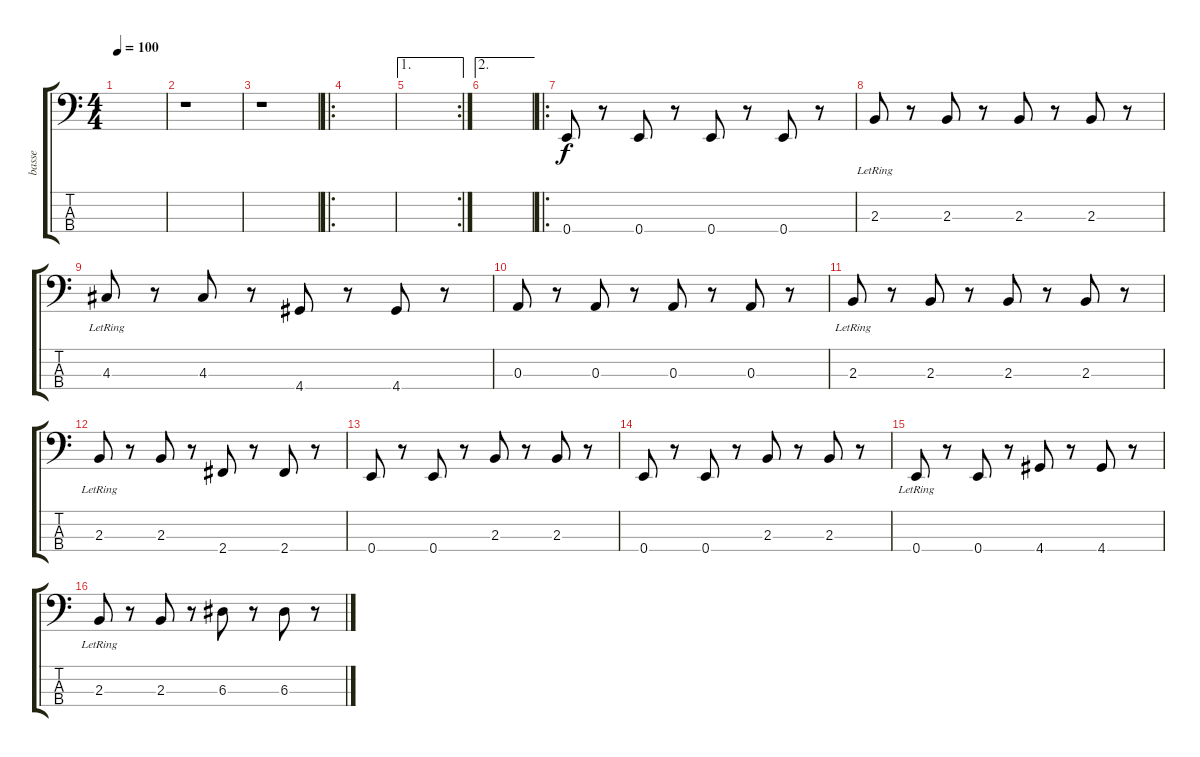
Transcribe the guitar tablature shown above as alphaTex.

\track ("basse" "basse") {instrument fretlessbass}
\staff {score tabs}
\tuning (G2 D2 A1 E1) {hide}
\ts (4 4)
\tempo 100
\clef f4
\ks c
|
r.1 |
r.1 |
\ro
|
\ae 1
\rc 2
|
\ae 2
|
\ro
0.4.8 r.8 0.4.8 r.8 0.4.8 r.8 0.4.8 r.8 |
2.3{lr}.8 r.8 2.3.8 r.8 2.3.8 r.8 2.3.8 r.8 |
4.3{lr}.8 r.8 4.3.8 r.8 4.4.8 r.8 4.4.8 r.8 |
0.3.8 r.8 0.3.8 r.8 0.3.8 r.8 0.3.8 r.8 |
2.3{lr}.8 r.8 2.3.8 r.8 2.3.8 r.8 2.3.8 r.8 |
2.3{lr}.8 r.8 2.3.8 r.8 2.4.8 r.8 2.4.8 r.8 |
0.4.8 r.8 0.4.8 r.8 2.3.8 r.8 2.3.8 r.8 |
0.4.8 r.8 0.4.8 r.8 2.3.8 r.8 2.3.8 r.8 |
0.4{lr}.8 r.8 0.4.8 r.8 4.4.8 r.8 4.4.8 r.8 |
2.3{lr}.8 r.8 2.3.8 r.8 6.3.8 r.8 6.3.8 r.8
